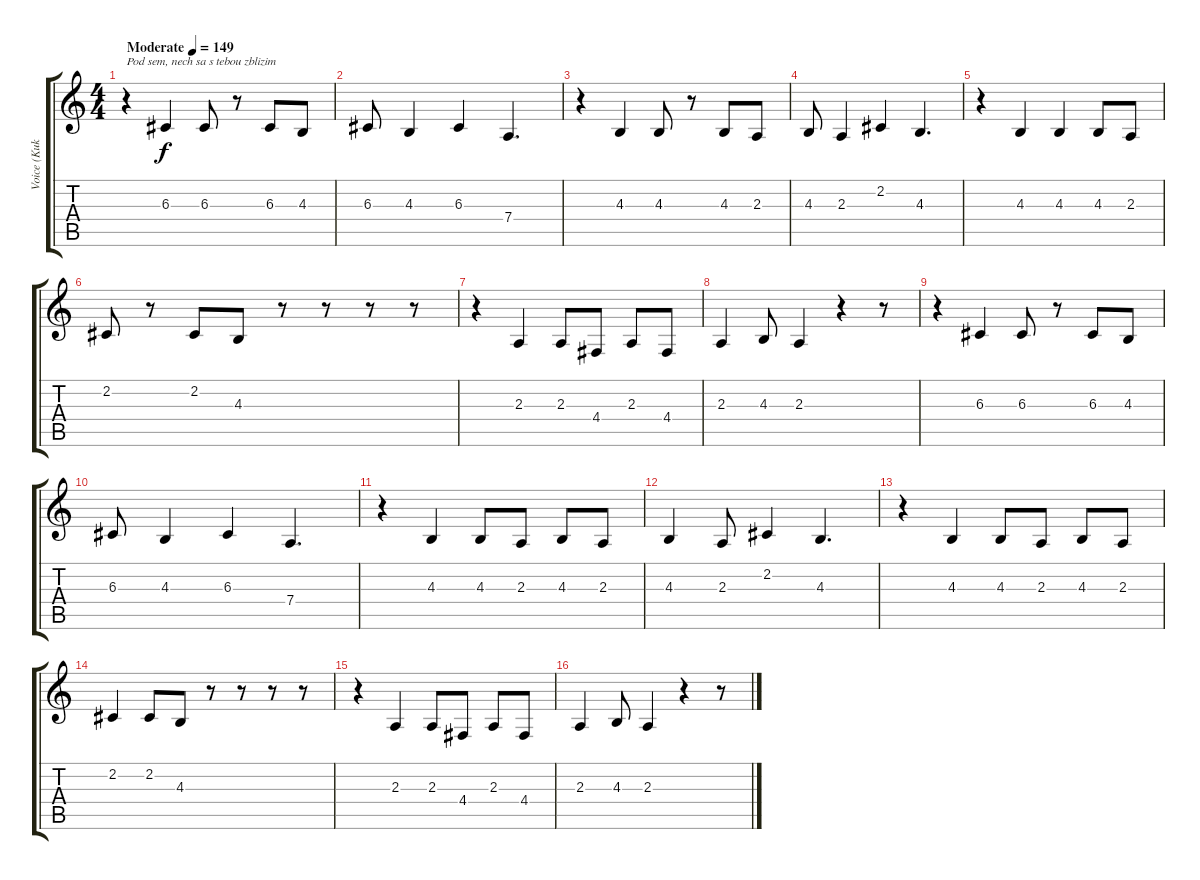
\track ("Voice (Kuko)" "Voice (Kuk") {instrument lead8bassandlead}
\staff {score tabs}
\tuning (E4 B3 G3 D3 A2 E2) {hide}
\ts (4 4)
\tempo (149 "Moderate")
\clef g2
\ks c
r.4{txt "Pod sem, nech sa s tebou zblizim" dy f instrument lead8bassandlead} 6.3.4 6.3.8 r.8 6.3.8 4.3.8 |
6.3.8 4.3.4 6.3.4 7.4.4{d} |
r.4 4.3.4 4.3.8 r.8 4.3.8 2.3.8 |
4.3.8 2.3.4 2.2.4 4.3.4{d} |
r.4 4.3.4 4.3.4 4.3.8 2.3.8 |
2.2.8 r.8 2.2.8 4.3.8 r.8 r.8 r.8 r.8 |
r.4 2.3.4 2.3.8 4.4.8 2.3.8 4.4.8 |
2.3.4 4.3.8 2.3.4 r.4 r.8 |
r.4 6.3.4 6.3.8 r.8 6.3.8 4.3.8 |
6.3.8 4.3.4 6.3.4 7.4.4{d} |
r.4 4.3.4 4.3.8 2.3.8 4.3.8 2.3.8 |
4.3.4 2.3.8 2.2.4 4.3.4{d} |
r.4 4.3.4 4.3.8 2.3.8 4.3.8 2.3.8 |
2.2.4 2.2.8 4.3.8 r.8 r.8 r.8 r.8 |
r.4 2.3.4 2.3.8 4.4.8 2.3.8 4.4.8 |
2.3.4 4.3.8 2.3.4 r.4 r.8
